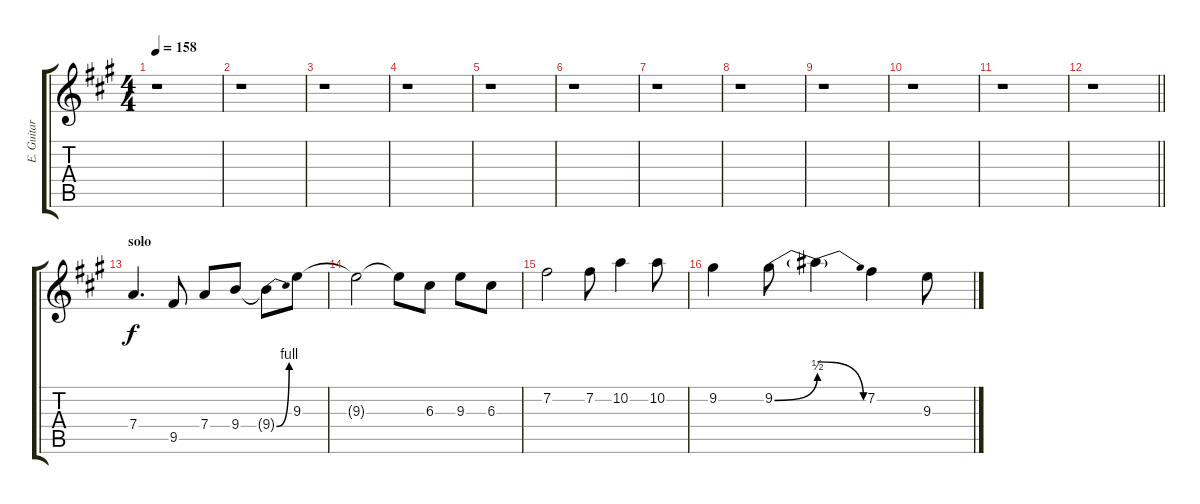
\track ("E. Guitar III" "E. Guitar ") {instrument overdrivenguitar}
\staff {score tabs}
\tuning (E4 B3 G3 D3 A2 E2) {hide}
\ts (4 4)
\tempo 158
\clef g2
\ks a
r.1{dy f} |
r.1 |
r.1 |
r.1 |
r.1 |
r.1 |
r.1 |
r.1 |
r.1 |
r.1 |
r.1 |
\barLineRight lightlight
r.1 |
\section ("" "solo")
7.4.4{d} 9.5.8 7.4.8 9.4.8 9.4{be (bend 0 0 60 4) t}.8 9.3.8 |
9.3{t}.2 9.3{t}.8 6.3.8 9.3.8 6.3.8 |
7.2.2 7.2.8 10.2.4 10.2.8 |
9.2.4 9.2{be (bend 0 0 60 2)}.8 9.2{be (release 0 4 60 0) t}.4 7.2.4 9.3.8
